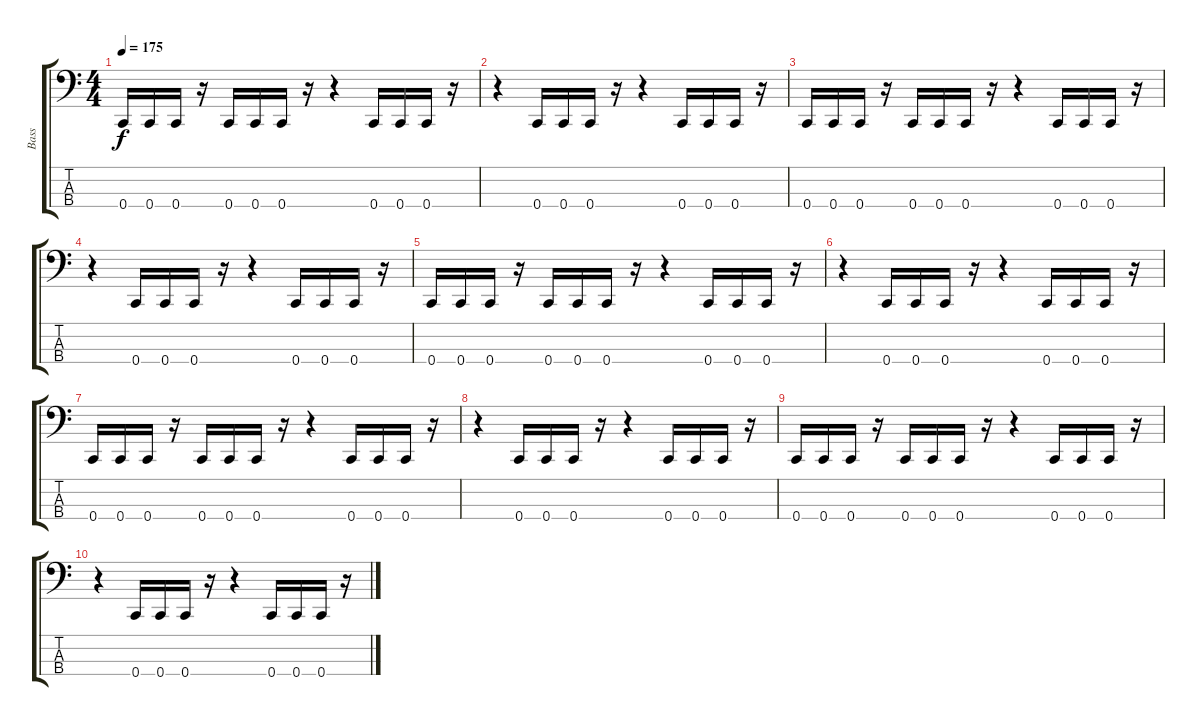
\track ("Bass" "Bass") {instrument electricbasspick}
\staff {score tabs}
\tuning (F2 C2 G1 C1) {hide}
\ts (4 4)
\tempo 175
\clef f4
\ks c
0.4.16{dy f} 0.4.16 0.4.16 r.16 0.4.16 0.4.16 0.4.16 r.16 r.4 0.4.16 0.4.16 0.4.16 r.16 |
r.4 0.4.16 0.4.16 0.4.16 r.16 r.4 0.4.16 0.4.16 0.4.16 r.16 |
0.4.16 0.4.16 0.4.16 r.16 0.4.16 0.4.16 0.4.16 r.16 r.4 0.4.16 0.4.16 0.4.16 r.16 |
r.4 0.4.16 0.4.16 0.4.16 r.16 r.4 0.4.16 0.4.16 0.4.16 r.16 |
0.4.16 0.4.16 0.4.16 r.16 0.4.16 0.4.16 0.4.16 r.16 r.4 0.4.16 0.4.16 0.4.16 r.16 |
r.4 0.4.16 0.4.16 0.4.16 r.16 r.4 0.4.16 0.4.16 0.4.16 r.16 |
0.4.16 0.4.16 0.4.16 r.16 0.4.16 0.4.16 0.4.16 r.16 r.4 0.4.16 0.4.16 0.4.16 r.16 |
r.4 0.4.16 0.4.16 0.4.16 r.16 r.4 0.4.16 0.4.16 0.4.16 r.16 |
0.4.16 0.4.16 0.4.16 r.16 0.4.16 0.4.16 0.4.16 r.16 r.4 0.4.16 0.4.16 0.4.16 r.16 |
r.4 0.4.16 0.4.16 0.4.16 r.16 r.4 0.4.16 0.4.16 0.4.16 r.16
